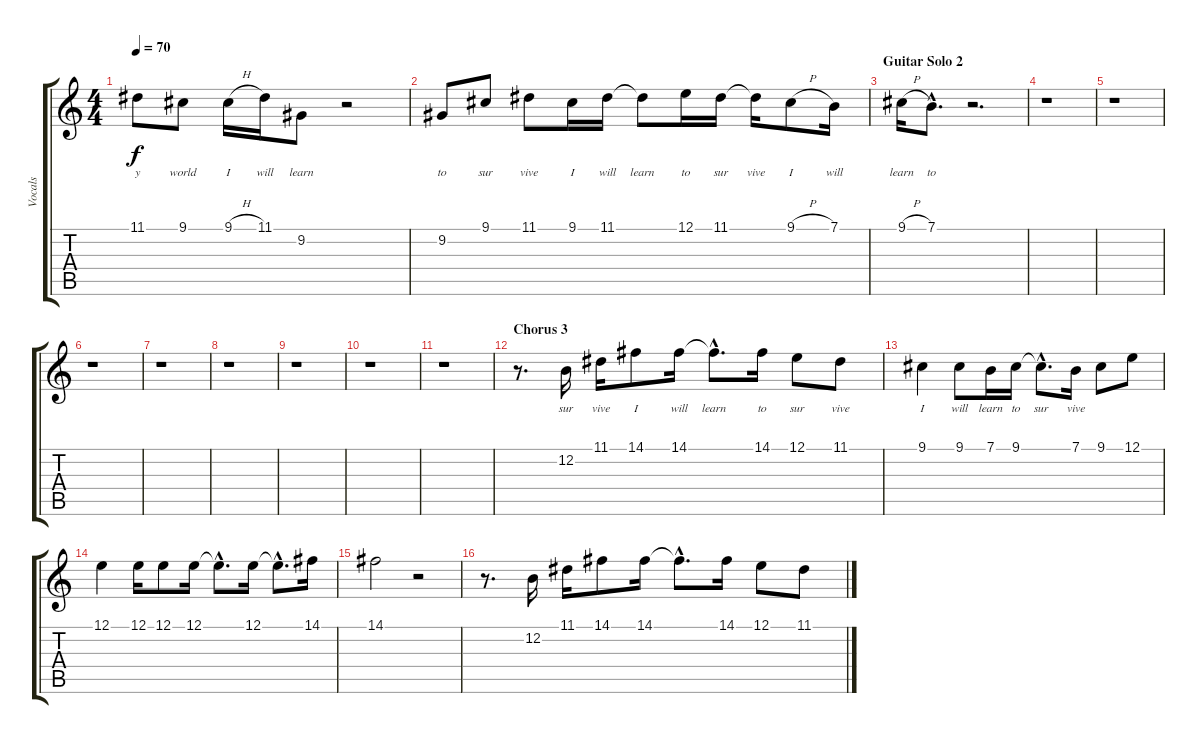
\track ("Vocals" "Vocals") {instrument flute}
\staff {score tabs}
\tuning (E4 B3 G3 D3 A2 E2) {hide}
\ts (4 4)
\tempo 70
\clef g2
\ks c
11.1.8{lyrics (0 "y") lyrics (1 "") lyrics (2 "") lyrics (3 "") lyrics (4 "") dy f} 9.1.8{lyrics (0 "world") lyrics (1 "") lyrics (2 "") lyrics (3 "") lyrics (4 "")} 9.1{h}.16{lyrics (0 "I") lyrics (1 "") lyrics (2 "") lyrics (3 "") lyrics (4 "")} 11.1.16{lyrics (0 "will") lyrics (1 "") lyrics (2 "") lyrics (3 "") lyrics (4 "")} 9.2.8{lyrics (0 "learn") lyrics (1 "") lyrics (2 "") lyrics (3 "") lyrics (4 "")} r.2 |
9.2.8{lyrics (0 "to") lyrics (1 "") lyrics (2 "") lyrics (3 "") lyrics (4 "")} 9.1.8{lyrics (0 "sur") lyrics (1 "") lyrics (2 "") lyrics (3 "") lyrics (4 "")} 11.1.8{lyrics (0 "vive") lyrics (1 "") lyrics (2 "") lyrics (3 "") lyrics (4 "")} 9.1.16{lyrics (0 "I") lyrics (1 "") lyrics (2 "") lyrics (3 "") lyrics (4 "")} 11.1.16{lyrics (0 "will") lyrics (1 "") lyrics (2 "") lyrics (3 "") lyrics (4 "")} 11.1{t}.8{lyrics (0 "learn") lyrics (1 "") lyrics (2 "") lyrics (3 "") lyrics (4 "")} 12.1.16{lyrics (0 "to") lyrics (1 "") lyrics (2 "") lyrics (3 "") lyrics (4 "")} 11.1.16{lyrics (0 "sur") lyrics (1 "") lyrics (2 "") lyrics (3 "") lyrics (4 "")} 11.1{t}.16{lyrics (0 "vive") lyrics (1 "") lyrics (2 "") lyrics (3 "") lyrics (4 "")} 9.1{h}.8{lyrics (0 "I") lyrics (1 "") lyrics (2 "") lyrics (3 "") lyrics (4 "")} 7.1.16{lyrics (0 "will") lyrics (1 "") lyrics (2 "") lyrics (3 "") lyrics (4 "")} |
\section ("" "Guitar Solo 2")
9.1{h}.16{lyrics (0 "learn") lyrics (1 "") lyrics (2 "") lyrics (3 "") lyrics (4 "")} 7.1{hac}.8{d lyrics (0 "to") lyrics (1 "") lyrics (2 "") lyrics (3 "") lyrics (4 "")} r.2{d} |
r.1 |
r.1 |
r.1 |
r.1 |
r.1 |
r.1 |
r.1 |
r.1 |
\section ("" "Chorus 3")
r.8{d} 12.2.16{lyrics (0 "sur") lyrics (1 "") lyrics (2 "") lyrics (3 "") lyrics (4 "")} 11.1.16{lyrics (0 "vive") lyrics (1 "") lyrics (2 "") lyrics (3 "") lyrics (4 "")} 14.1.8{lyrics (0 "I") lyrics (1 "") lyrics (2 "") lyrics (3 "") lyrics (4 "")} 14.1.16{lyrics (0 "will") lyrics (1 "") lyrics (2 "") lyrics (3 "") lyrics (4 "")} 14.1{hac t}.8{d lyrics (0 "learn") lyrics (1 "") lyrics (2 "") lyrics (3 "") lyrics (4 "")} 14.1.16{lyrics (0 "to") lyrics (1 "") lyrics (2 "") lyrics (3 "") lyrics (4 "")} 12.1.8{lyrics (0 "sur") lyrics (1 "") lyrics (2 "") lyrics (3 "") lyrics (4 "")} 11.1.8{lyrics (0 "vive") lyrics (1 "") lyrics (2 "") lyrics (3 "") lyrics (4 "")} |
9.1.4{lyrics (0 "I") lyrics (1 "") lyrics (2 "") lyrics (3 "") lyrics (4 "")} 9.1.8{lyrics (0 "will") lyrics (1 "") lyrics (2 "") lyrics (3 "") lyrics (4 "")} 7.1.16{lyrics (0 "learn") lyrics (1 "") lyrics (2 "") lyrics (3 "") lyrics (4 "")} 9.1.16{lyrics (0 "to") lyrics (1 "") lyrics (2 "") lyrics (3 "") lyrics (4 "")} 9.1{hac t}.8{d lyrics (0 "sur") lyrics (1 "") lyrics (2 "") lyrics (3 "") lyrics (4 "")} 7.1.16{lyrics (0 "vive") lyrics (1 "") lyrics (2 "") lyrics (3 "") lyrics (4 "")} 9.1.8 12.1.8 |
12.1.4 12.1.16 12.1.8 12.1.16 12.1{hac t}.8{d} 12.1.16 12.1{hac t}.8{d} 14.1.16 |
14.1.2 r.2 |
r.8{d} 12.2.16 11.1.16 14.1.8 14.1.16 14.1{hac t}.8{d} 14.1.16 12.1.8 11.1.8
